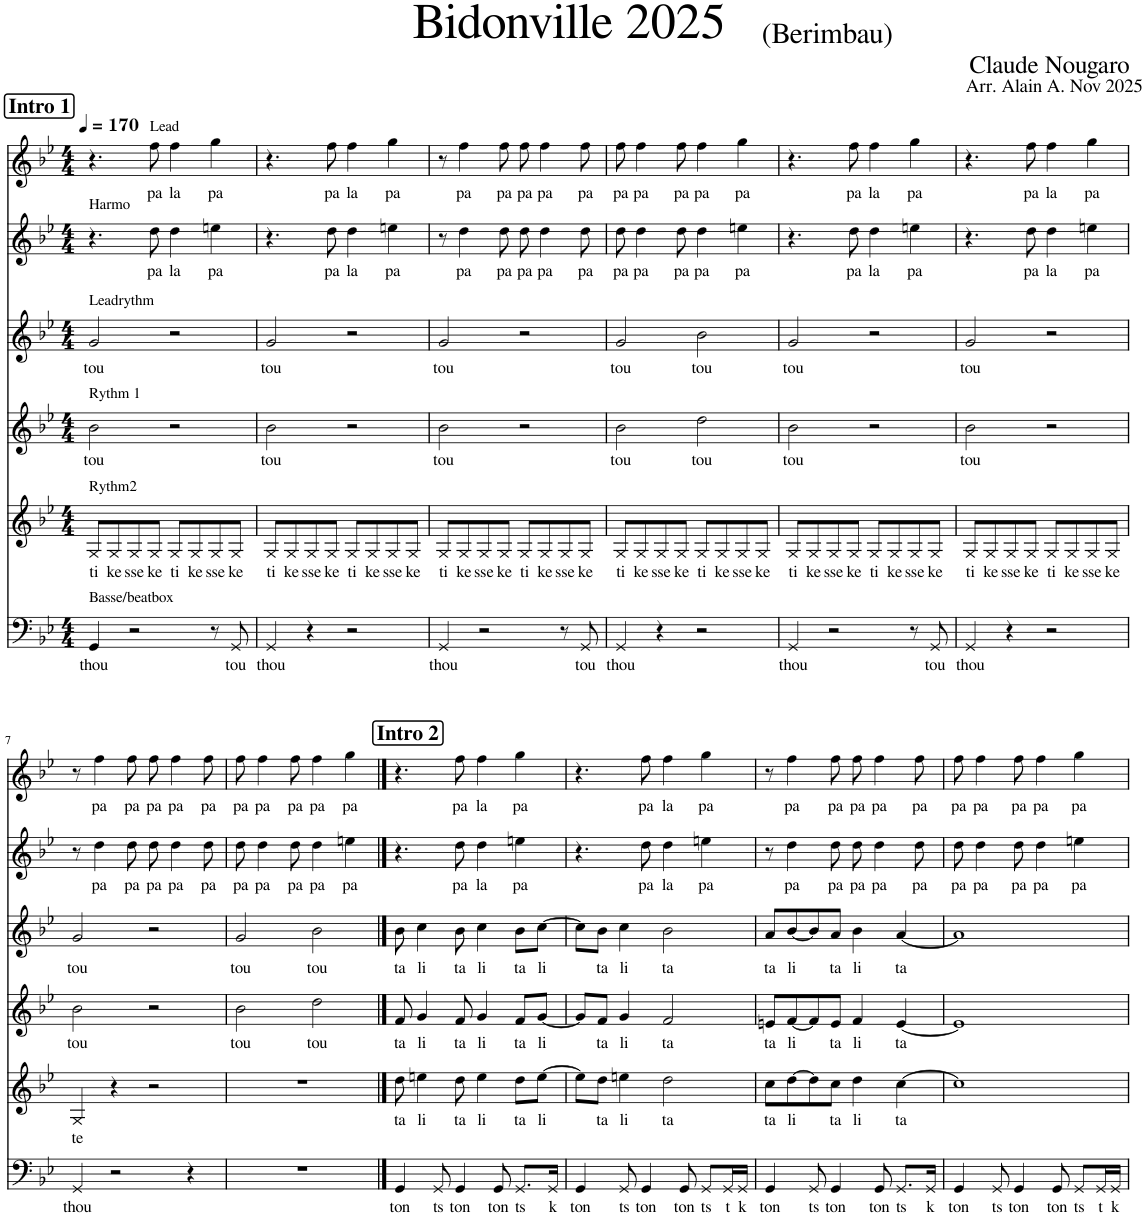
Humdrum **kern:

**kern	**text	**kern	**text	**text	**kern	**text	**kern	**text	**kern	**text	**kern	**text
*part6	*part6	*part5	*part5	*part5	*part4	*part4	*part3	*part3	*part2	*part2	*part1	*part1
*staff6	*staff6	*staff5	*staff5	*staff5	*staff4	*staff4	*staff3	*staff3	*staff2	*staff2	*staff1	*staff1
*I"Bass	*	*I"Voice	*	*	*I"Voice	*	*I"Voice	*	*I"Voice	*	*I"Voice	*
*clefF4	*	*clefG2	*	*	*clefG2	*	*clefG2	*	*clefG2	*	*clefG2	*
*	*	*	*	*	*Trd1c2	*	*Trd1c2	*	*	*	*	*
*k[b-e-]	*	*k[b-e-]	*	*	*k[b-e-]	*	*k[b-e-]	*	*k[b-e-]	*	*k[b-e-]	*
*M4/4	*	*M4/4	*	*	*M4/4	*	*M4/4	*	*M4/4	*	*M4/4	*
*MM170	*	*MM170	*	*	*MM170	*	*MM170	*	*MM170	*	*MM170	*
!!LO:REH:place=s1:a:B:cj:fs=14:t=Intro 1
=1	=1	=1	=1	=1	=1	=1	=1	=1	=1	=1	=1	=1
!	!	!	!	!	!	!	!	!	!LO:TX:a:t=Harmo	!	!	!
!	!	!	!	!	!	!	!LO:TX:a:t=Leadrythm	!	!	!	!	!
!	!	!	!	!	!LO:TX:a:t=Rythm 1	!	!	!	!	!	!	!
!	!	!LO:TX:a:t=Rythm2	!	!	!	!	!	!	!	!	!	!
!LO:TX:a:t=Basse/beatbox	!	!	!	!	!	!	!	!	!	!	!	!
!	!LO:LY:b	!	!LO:LY:b	!	!	!LO:LY:b	!	!LO:LY:b	!	!	!	!
4GG/	thou	8G/L	ti	.	2b-\	tou	2g/	tou	4.r	.	4.r	.
!	!	!	!LO:LY:b	!	!	!	!	!	!	!	!	!
.	.	8G/	ke	.	.	.	.	.	.	.	.	.
!	!	!	!LO:LY:b	!	!	!	!	!	!	!	!	!
2r	.	8G/	sse	.	.	.	.	.	.	.	.	.
!	!	!	!	!	!	!	!	!	!	!	!LO:TX:a:t=Lead	!
!	!	!	!LO:LY:b	!	!	!	!	!	!	!LO:LY:b	!	!LO:LY:b
.	.	8G/J	ke	.	.	.	.	.	8dd\	pa	8ff\	pa
!	!	!	!LO:LY:b	!	!	!	!	!	!	!LO:LY:b	!	!LO:LY:b
.	.	8G/L	ti	.	2r	.	2r	.	4dd\	la	4ff\	la
!	!	!	!LO:LY:b	!	!	!	!	!	!	!	!	!
.	.	8G/	ke	.	.	.	.	.	.	.	.	.
!	!	!	!LO:LY:b	!	!	!	!	!	!	!LO:LY:b	!	!LO:LY:b
8r	.	8G/	sse	.	.	.	.	.	4een\	pa	4gg\	pa
!	!LO:LY:b	!	!LO:LY:b	!	!	!	!	!	!	!	!	!
8GG/	tou	8G/J	ke	.	.	.	.	.	.	.	.	.
=2	=2	=2	=2	=2	=2	=2	=2	=2	=2	=2	=2	=2
!	!LO:LY:b	!	!LO:LY:b	!	!	!LO:LY:b	!	!LO:LY:b	!	!	!	!
4GG/	thou	8G/L	ti	.	2b-\	tou	2g/	tou	4.r	.	4.r	.
!	!	!	!LO:LY:b	!	!	!	!	!	!	!	!	!
.	.	8G/	ke	.	.	.	.	.	.	.	.	.
!	!	!	!LO:LY:b	!	!	!	!	!	!	!	!	!
4r	.	8G/	sse	.	.	.	.	.	.	.	.	.
!	!	!	!LO:LY:b	!	!	!	!	!	!	!LO:LY:b	!	!LO:LY:b
.	.	8G/J	ke	.	.	.	.	.	8dd\	pa	8ff\	pa
!	!	!	!LO:LY:b	!	!	!	!	!	!	!LO:LY:b	!	!LO:LY:b
2r	.	8G/L	ti	.	2r	.	2r	.	4dd\	la	4ff\	la
!	!	!	!LO:LY:b	!	!	!	!	!	!	!	!	!
.	.	8G/	ke	.	.	.	.	.	.	.	.	.
!	!	!	!LO:LY:b	!	!	!	!	!	!	!LO:LY:b	!	!LO:LY:b
.	.	8G/	sse	.	.	.	.	.	4een\	pa	4gg\	pa
!	!	!	!LO:LY:b	!	!	!	!	!	!	!	!	!
.	.	8G/J	ke	.	.	.	.	.	.	.	.	.
=3	=3	=3	=3	=3	=3	=3	=3	=3	=3	=3	=3	=3
!	!LO:LY:b	!	!LO:LY:b	!	!	!LO:LY:b	!	!LO:LY:b	!	!	!	!
4GG/	thou	8G/L	ti	.	2b-\	tou	2g/	tou	8r	.	8r	.
!	!	!	!LO:LY:b	!	!	!	!	!	!	!LO:LY:b	!	!LO:LY:b
.	.	8G/	ke	.	.	.	.	.	4dd\	pa	4ff\	pa
!	!	!	!LO:LY:b	!	!	!	!	!	!	!	!	!
2r	.	8G/	sse	.	.	.	.	.	.	.	.	.
!	!	!	!LO:LY:b	!	!	!	!	!	!	!LO:LY:b	!	!LO:LY:b
.	.	8G/J	ke	.	.	.	.	.	8dd\	pa	8ff\	pa
!	!	!	!LO:LY:b	!	!	!	!	!	!	!LO:LY:b	!	!LO:LY:b
.	.	8G/L	ti	.	2r	.	2r	.	8dd\	pa	8ff\	pa
!	!	!	!LO:LY:b	!	!	!	!	!	!	!LO:LY:b	!	!LO:LY:b
.	.	8G/	ke	.	.	.	.	.	4dd\	pa	4ff\	pa
!	!	!	!LO:LY:b	!	!	!	!	!	!	!	!	!
8r	.	8G/	sse	.	.	.	.	.	.	.	.	.
!	!LO:LY:b	!	!LO:LY:b	!	!	!	!	!	!	!LO:LY:b	!	!LO:LY:b
8GG/	tou	8G/J	ke	.	.	.	.	.	8dd\	pa	8ff\	pa
=4	=4	=4	=4	=4	=4	=4	=4	=4	=4	=4	=4	=4
!	!LO:LY:b	!	!LO:LY:b	!	!	!LO:LY:b	!	!LO:LY:b	!	!LO:LY:b	!	!LO:LY:b
4GG/	thou	8G/L	ti	.	2b-\	tou	2g/	tou	8dd\	pa	8ff\	pa
!	!	!	!LO:LY:b	!	!	!	!	!	!	!LO:LY:b	!	!LO:LY:b
.	.	8G/	ke	.	.	.	.	.	4dd\	pa	4ff\	pa
!	!	!	!LO:LY:b	!	!	!	!	!	!	!	!	!
4r	.	8G/	sse	.	.	.	.	.	.	.	.	.
!	!	!	!LO:LY:b	!	!	!	!	!	!	!LO:LY:b	!	!LO:LY:b
.	.	8G/J	ke	.	.	.	.	.	8dd\	pa	8ff\	pa
!	!	!	!LO:LY:b	!	!	!LO:LY:b	!	!LO:LY:b	!	!LO:LY:b	!	!LO:LY:b
2r	.	8G/L	ti	.	2dd\	tou	2b-\	tou	4dd\	pa	4ff\	pa
!	!	!	!LO:LY:b	!	!	!	!	!	!	!	!	!
.	.	8G/	ke	.	.	.	.	.	.	.	.	.
!	!	!	!LO:LY:b	!	!	!	!	!	!	!LO:LY:b	!	!LO:LY:b
.	.	8G/	sse	.	.	.	.	.	4een\	pa	4gg\	pa
!	!	!	!LO:LY:b	!	!	!	!	!	!	!	!	!
.	.	8G/J	ke	.	.	.	.	.	.	.	.	.
=5	=5	=5	=5	=5	=5	=5	=5	=5	=5	=5	=5	=5
!	!LO:LY:b	!	!LO:LY:b	!	!	!LO:LY:b	!	!LO:LY:b	!	!	!	!
4GG/	thou	8G/L	ti	.	2b-\	tou	2g/	tou	4.r	.	4.r	.
!	!	!	!LO:LY:b	!	!	!	!	!	!	!	!	!
.	.	8G/	ke	.	.	.	.	.	.	.	.	.
!	!	!	!LO:LY:b	!	!	!	!	!	!	!	!	!
2r	.	8G/	sse	.	.	.	.	.	.	.	.	.
!	!	!	!LO:LY:b	!	!	!	!	!	!	!LO:LY:b	!	!LO:LY:b
.	.	8G/J	ke	.	.	.	.	.	8dd\	pa	8ff\	pa
!	!	!	!LO:LY:b	!	!	!	!	!	!	!LO:LY:b	!	!LO:LY:b
.	.	8G/L	ti	.	2r	.	2r	.	4dd\	la	4ff\	la
!	!	!	!LO:LY:b	!	!	!	!	!	!	!	!	!
.	.	8G/	ke	.	.	.	.	.	.	.	.	.
!	!	!	!LO:LY:b	!	!	!	!	!	!	!LO:LY:b	!	!LO:LY:b
8r	.	8G/	sse	.	.	.	.	.	4een\	pa	4gg\	pa
!	!LO:LY:b	!	!LO:LY:b	!	!	!	!	!	!	!	!	!
8GG/	tou	8G/J	ke	.	.	.	.	.	.	.	.	.
=6	=6	=6	=6	=6	=6	=6	=6	=6	=6	=6	=6	=6
!	!LO:LY:b	!	!LO:LY:b	!	!	!LO:LY:b	!	!LO:LY:b	!	!	!	!
4GG/	thou	8G/L	ti	.	2b-\	tou	2g/	tou	4.r	.	4.r	.
!	!	!	!LO:LY:b	!	!	!	!	!	!	!	!	!
.	.	8G/	ke	.	.	.	.	.	.	.	.	.
!	!	!	!LO:LY:b	!	!	!	!	!	!	!	!	!
4r	.	8G/	sse	.	.	.	.	.	.	.	.	.
!	!	!	!LO:LY:b	!	!	!	!	!	!	!LO:LY:b	!	!LO:LY:b
.	.	8G/J	ke	.	.	.	.	.	8dd\	pa	8ff\	pa
!	!	!	!LO:LY:b	!	!	!	!	!	!	!LO:LY:b	!	!LO:LY:b
2r	.	8G/L	ti	.	2r	.	2r	.	4dd\	la	4ff\	la
!	!	!	!LO:LY:b	!	!	!	!	!	!	!	!	!
.	.	8G/	ke	.	.	.	.	.	.	.	.	.
!	!	!	!LO:LY:b	!	!	!	!	!	!	!LO:LY:b	!	!LO:LY:b
.	.	8G/	sse	.	.	.	.	.	4een\	pa	4gg\	pa
!	!	!	!LO:LY:b	!	!	!	!	!	!	!	!	!
.	.	8G/J	ke	.	.	.	.	.	.	.	.	.
!!LO:LB:g=z
=7	=7	=7	=7	=7	=7	=7	=7	=7	=7	=7	=7	=7
!	!LO:LY:b	!	!	!LO:LY:b	!	!LO:LY:b	!	!LO:LY:b	!	!	!	!
4GG/	thou	4G/	.	te	2b-\	tou	2g/	tou	8r	.	8r	.
!	!	!	!	!	!	!	!	!	!	!LO:LY:b	!	!LO:LY:b
.	.	.	.	.	.	.	.	.	4dd\	pa	4ff\	pa
2r	.	4r	.	.	.	.	.	.	.	.	.	.
!	!	!	!	!	!	!	!	!	!	!LO:LY:b	!	!LO:LY:b
.	.	.	.	.	.	.	.	.	8dd\	pa	8ff\	pa
!	!	!	!	!	!	!	!	!	!	!LO:LY:b	!	!LO:LY:b
.	.	2r	.	.	2r	.	2r	.	8dd\	pa	8ff\	pa
!	!	!	!	!	!	!	!	!	!	!LO:LY:b	!	!LO:LY:b
.	.	.	.	.	.	.	.	.	4dd\	pa	4ff\	pa
4r	.	.	.	.	.	.	.	.	.	.	.	.
!	!	!	!	!	!	!	!	!	!	!LO:LY:b	!	!LO:LY:b
.	.	.	.	.	.	.	.	.	8dd\	pa	8ff\	pa
=8	=8	=8	=8	=8	=8	=8	=8	=8	=8	=8	=8	=8
!	!	!	!	!	!	!LO:LY:b	!	!LO:LY:b	!	!LO:LY:b	!	!LO:LY:b
1r	.	1r	.	.	2b-\	tou	2g/	tou	8dd\	pa	8ff\	pa
!	!	!	!	!	!	!	!	!	!	!LO:LY:b	!	!LO:LY:b
.	.	.	.	.	.	.	.	.	4dd\	pa	4ff\	pa
!	!	!	!	!	!	!	!	!	!	!LO:LY:b	!	!LO:LY:b
.	.	.	.	.	.	.	.	.	8dd\	pa	8ff\	pa
!	!	!	!	!	!	!LO:LY:b	!	!LO:LY:b	!	!LO:LY:b	!	!LO:LY:b
.	.	.	.	.	2dd\	tou	2b-\	tou	4dd\	pa	4ff\	pa
!	!	!	!	!	!	!	!	!	!	!LO:LY:b	!	!LO:LY:b
.	.	.	.	.	.	.	.	.	4een\	pa	4gg\	pa
!!LO:REH:place=s1:a:B:cj:fs=14:t=Intro 2
==9	==9	==9	==9	==9	==9	==9	==9	==9	==9	==9	==9	==9
!	!LO:LY:b	!	!LO:LY:b	!	!	!LO:LY:b	!	!LO:LY:b	!	!	!	!
4GG/	ton	8dd\	ta	.	8f/	ta	8b-\	ta	4.r	.	4.r	.
!	!	!	!LO:LY:b	!	!	!LO:LY:b	!	!LO:LY:b	!	!	!	!
.	.	4een\	li	.	4g/	li	4cc\	li	.	.	.	.
!	!LO:LY:b	!	!	!	!	!	!	!	!	!	!	!
8GG/	ts	.	.	.	.	.	.	.	.	.	.	.
!	!LO:LY:b	!	!LO:LY:b	!	!	!LO:LY:b	!	!LO:LY:b	!	!LO:LY:b	!	!LO:LY:b
4GG/	ton	8dd\	ta	.	8f/	ta	8b-\	ta	8dd\	pa	8ff\	pa
!	!	!	!LO:LY:b	!	!	!LO:LY:b	!	!LO:LY:b	!	!LO:LY:b	!	!LO:LY:b
.	.	4ee\	li	.	4g/	li	4cc\	li	4dd\	la	4ff\	la
!	!LO:LY:b	!	!	!	!	!	!	!	!	!	!	!
8GG/	ton	.	.	.	.	.	.	.	.	.	.	.
!	!LO:LY:b	!	!LO:LY:b	!	!	!LO:LY:b	!	!LO:LY:b	!	!LO:LY:b	!	!LO:LY:b
8.GG/L	ts	8dd\L	ta	.	8f/L	ta	8b-\L	ta	4een\	pa	4gg\	pa
!	!	!	!LO:LY:b	!	!	!LO:LY:b	!	!LO:LY:b	!	!	!	!
.	.	[8ee\J	li	.	[8g/J	li	[8cc\J	li	.	.	.	.
!	!LO:LY:b	!	!	!	!	!	!	!	!	!	!	!
16GG/Jk	k	.	.	.	.	.	.	.	.	.	.	.
=10	=10	=10	=10	=10	=10	=10	=10	=10	=10	=10	=10	=10
!	!LO:LY:b	!	!	!	!	!	!	!	!	!	!	!
4GG/	ton	8ee\L]	.	.	8g/L]	.	8cc\L]	.	4.r	.	4.r	.
!	!	!	!LO:LY:b	!	!	!LO:LY:b	!	!LO:LY:b	!	!	!	!
.	.	8dd\J	ta	.	8f/J	ta	8b-\J	ta	.	.	.	.
!	!LO:LY:b	!	!LO:LY:b	!	!	!LO:LY:b	!	!LO:LY:b	!	!	!	!
8GG/	ts	4een\	li	.	4g/	li	4cc\	li	.	.	.	.
!	!LO:LY:b	!	!	!	!	!	!	!	!	!LO:LY:b	!	!LO:LY:b
4GG/	ton	.	.	.	.	.	.	.	8dd\	pa	8ff\	pa
!	!	!	!LO:LY:b	!	!	!LO:LY:b	!	!LO:LY:b	!	!LO:LY:b	!	!LO:LY:b
.	.	2dd\	ta	.	2f/	ta	2b-\	ta	4dd\	la	4ff\	la
!	!LO:LY:b	!	!	!	!	!	!	!	!	!	!	!
8GG/	ton	.	.	.	.	.	.	.	.	.	.	.
!	!LO:LY:b	!	!	!	!	!	!	!	!	!LO:LY:b	!	!LO:LY:b
8GG/L	ts	.	.	.	.	.	.	.	4een\	pa	4gg\	pa
!	!LO:LY:b	!	!	!	!	!	!	!	!	!	!	!
16GG/L	t	.	.	.	.	.	.	.	.	.	.	.
!	!LO:LY:b	!	!	!	!	!	!	!	!	!	!	!
16GG/JJ	k	.	.	.	.	.	.	.	.	.	.	.
=11	=11	=11	=11	=11	=11	=11	=11	=11	=11	=11	=11	=11
!	!LO:LY:b	!	!LO:LY:b	!	!	!LO:LY:b	!	!LO:LY:b	!	!	!	!
4GG/	ton	8cc\L	ta	.	8en/L	ta	8a/L	ta	8r	.	8r	.
!	!	!	!LO:LY:b	!	!	!LO:LY:b	!	!LO:LY:b	!	!LO:LY:b	!	!LO:LY:b
.	.	[8dd\	li	.	[8f/	li	[8b-/	li	4dd\	pa	4ff\	pa
!	!LO:LY:b	!	!	!	!	!	!	!	!	!	!	!
8GG/	ts	8dd\]	.	.	8f/]	.	8b-/]	.	.	.	.	.
!	!LO:LY:b	!	!LO:LY:b	!	!	!LO:LY:b	!	!LO:LY:b	!	!LO:LY:b	!	!LO:LY:b
4GG/	ton	8cc\J	ta	.	8e/J	ta	8a/J	ta	8dd\	pa	8ff\	pa
!	!	!	!LO:LY:b	!	!	!LO:LY:b	!	!LO:LY:b	!	!LO:LY:b	!	!LO:LY:b
.	.	4dd\	li	.	4f/	li	4b-\	li	8dd\	pa	8ff\	pa
!	!LO:LY:b	!	!	!	!	!	!	!	!	!LO:LY:b	!	!LO:LY:b
8GG/	ton	.	.	.	.	.	.	.	4dd\	pa	4ff\	pa
!	!LO:LY:b	!	!LO:LY:b	!	!	!LO:LY:b	!	!LO:LY:b	!	!	!	!
8.GG/L	ts	[4cc\	ta	.	[4e/	ta	[4a/	ta	.	.	.	.
!	!	!	!	!	!	!	!	!	!	!LO:LY:b	!	!LO:LY:b
.	.	.	.	.	.	.	.	.	8dd\	pa	8ff\	pa
!	!LO:LY:b	!	!	!	!	!	!	!	!	!	!	!
16GG/Jk	k	.	.	.	.	.	.	.	.	.	.	.
=12	=12	=12	=12	=12	=12	=12	=12	=12	=12	=12	=12	=12
!	!LO:LY:b	!	!	!	!	!	!	!	!	!LO:LY:b	!	!LO:LY:b
4GG/	ton	1cc]	.	.	1e]	.	1a]	.	8dd\	pa	8ff\	pa
!	!	!	!	!	!	!	!	!	!	!LO:LY:b	!	!LO:LY:b
.	.	.	.	.	.	.	.	.	4dd\	pa	4ff\	pa
!	!LO:LY:b	!	!	!	!	!	!	!	!	!	!	!
8GG/	ts	.	.	.	.	.	.	.	.	.	.	.
!	!LO:LY:b	!	!	!	!	!	!	!	!	!LO:LY:b	!	!LO:LY:b
4GG/	ton	.	.	.	.	.	.	.	8dd\	pa	8ff\	pa
!	!	!	!	!	!	!	!	!	!	!LO:LY:b	!	!LO:LY:b
.	.	.	.	.	.	.	.	.	4dd\	pa	4ff\	pa
!	!LO:LY:b	!	!	!	!	!	!	!	!	!	!	!
8GG/	ton	.	.	.	.	.	.	.	.	.	.	.
!	!LO:LY:b	!	!	!	!	!	!	!	!	!LO:LY:b	!	!LO:LY:b
8GG/L	ts	.	.	.	.	.	.	.	4een\	pa	4gg\	pa
!	!LO:LY:b	!	!	!	!	!	!	!	!	!	!	!
16GG/L	t	.	.	.	.	.	.	.	.	.	.	.
!	!LO:LY:b	!	!	!	!	!	!	!	!	!	!	!
16GG/JJ	k	.	.	.	.	.	.	.	.	.	.	.
=	=	=	=	=	=	=	=	=	=	=	=	=
*-	*-	*-	*-	*-	*-	*-	*-	*-	*-	*-	*-	*-
